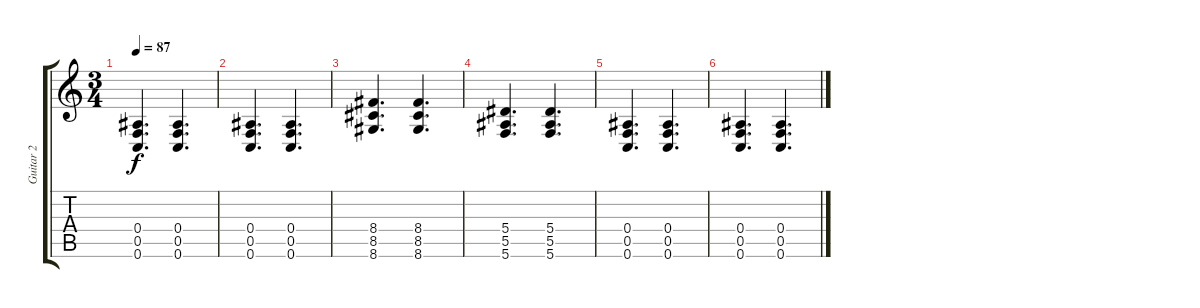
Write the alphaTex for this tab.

\track ("Guitar 2" "Guitar 2") {instrument electricguitarclean}
\staff {score tabs}
\tuning (C4 G3 Eb3 Bb2 F2 C2) {hide}
\ts (3 4)
\tempo 87
\clef g2
\ks c
(0.4 0.5 0.6).4{d dy f volume 10} (0.4 0.5 0.6).4{d volume 9} |
(0.4 0.5 0.6).4{d volume 8} (0.4 0.5 0.6).4{d volume 7} |
(8.4 8.5 8.6).4{d volume 6} (8.4 8.5 8.6).4{d volume 5} |
(5.4 5.5 5.6).4{d volume 4} (5.4 5.5 5.6).4{d volume 3} |
(0.4 0.5 0.6).4{d volume 2} (0.4 0.5 0.6).4{d volume 1} |
(0.4 0.5 0.6).4{d volume 0} (0.4 0.5 0.6).4{d}
